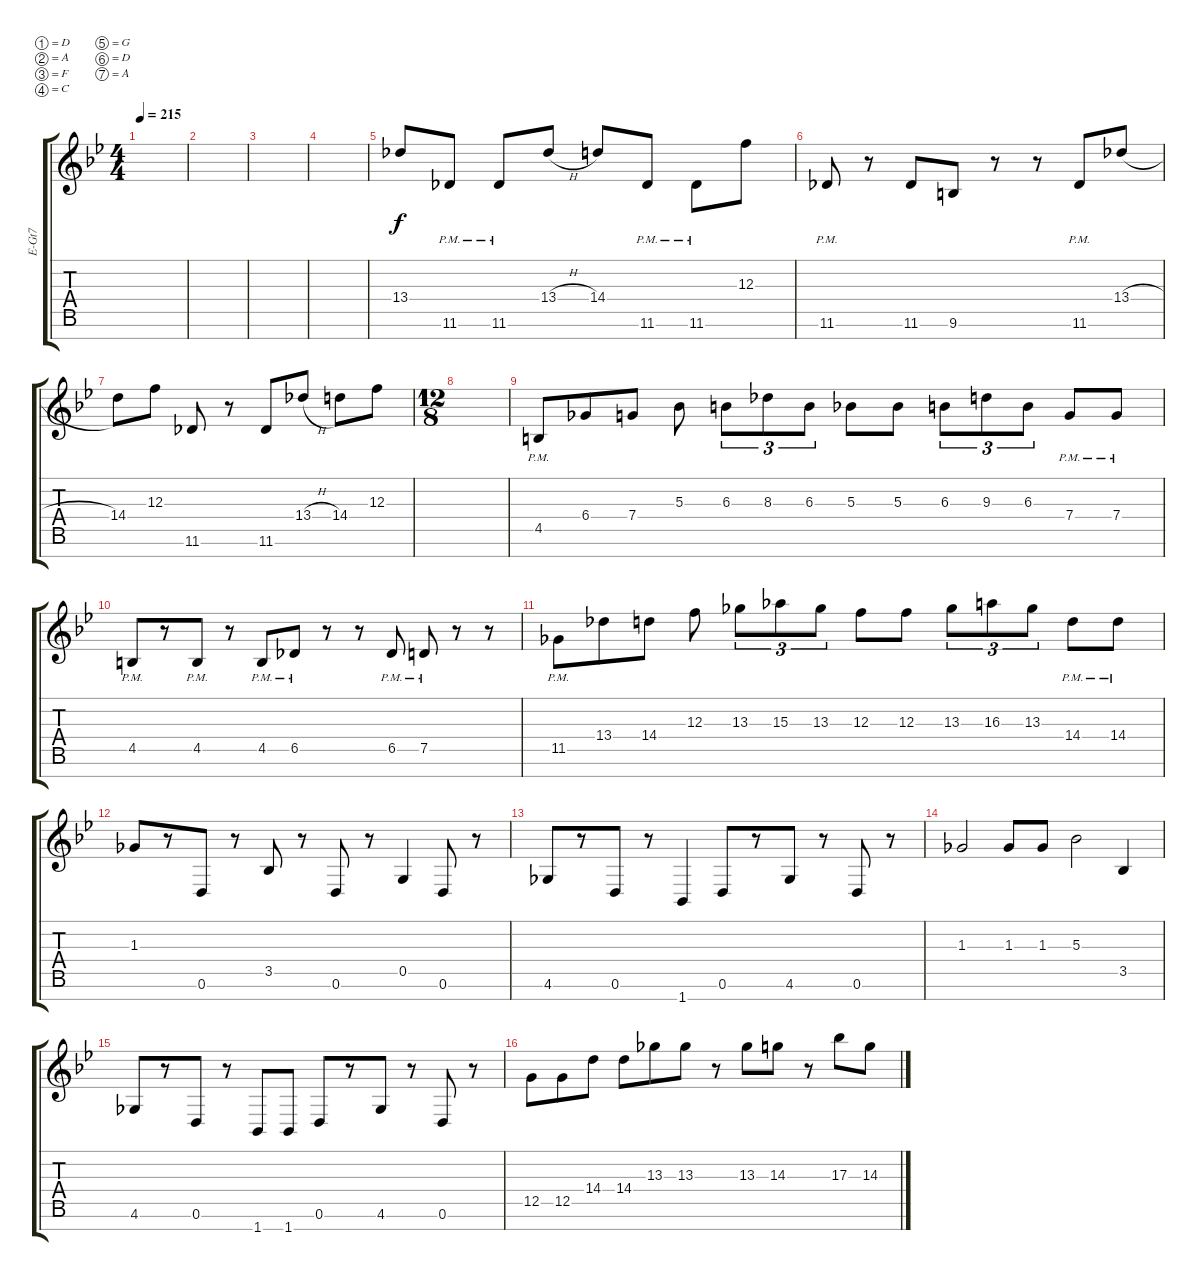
\defaultSystemsLayout 4
\bracketExtendMode groupsimilarinstruments
\otherSystemsTrackNameOrientation horizontal
\track ("Electric Guitar" "E-Gt7") {instrument distortionguitar}
\staff {score tabs}
\tuning (D4 A3 F3 C3 G2 D2 A1)
\ts (4 4)
\tempo 215
\clef g2
\scale
0.333333
\ks bb
|
\scale
0.333333 |
\scale
0.333333 |
\scale
0.333333 |
\scale
0.333333 13.4{acc b}.8{beam Up} 11.6{pm acc b}.8{beam Up} 11.6{pm acc b}.8{beam Up} 13.4{h acc b}.8{beam Up} 14.4{acc forcenatural}.8{beam Up} 11.6{pm acc b}.8{beam Up} 11.6{pm acc b}.8{beam Down} 12.3{acc forcenatural}.8{beam Down} |
\scale
0.333333 11.6{pm acc b}.8{beam Up} r.8{beam Up} 11.6{acc b}.8{beam Up} 9.6{acc #}.8{beam Up} r.8{beam Up} r.8{beam Up} 11.6{pm acc b}.8{beam Up} 13.4{h acc b}.8{beam Up} |
\scale
0.333333 14.4{acc forcenatural}.8{beam Down} 12.3{acc forcenatural}.8{beam Down} 11.6{acc b}.8{beam Up} r.8{beam Up} 11.6{acc b}.8{beam Up} 13.4{h acc b}.8{beam Up} 14.4{acc forcenatural}.8{beam Down} 12.3{acc forcenatural}.8{beam Down} |
\ts (12 8)
\scale
0.333333 |
\scale
0.333333 4.5{pm acc #}.8{beam Up} 6.4{acc b}.8{beam Up} 7.4{acc forcenatural}.8{beam Up} 5.3{acc forcenatural}.8{beam Down} 6.3{acc #}.8{tu (3 2) beam Down} 8.3{acc b}.8{tu (3 2) beam Down} 6.3{acc #}.8{tu (3 2) beam Down} 5.3{acc forcenatural}.8{beam Down} 5.3{acc forcenatural}.8{beam Down} 6.3{acc #}.8{tu (3 2) beam Down} 9.3{acc forcenatural}.8{tu (3 2) beam Down} 6.3{acc #}.8{tu (3 2) beam Down} 7.4{pm acc forcenatural}.8{beam Up} 7.4{pm acc forcenatural}.8{beam Up} |
\scale
0.333333 4.5{pm acc #}.8{beam Up} r.8{beam Up} 4.5{pm acc #}.8{beam Up} r.8{beam Up} 4.5{pm acc #}.8{beam Up} 6.5{pm acc b}.8{beam Up} r.8{beam Up} r.8{beam Up} 6.5{pm acc b}.8{beam Up} 7.5{pm acc forcenatural}.8{beam Up} r.8{beam Up} r.8{beam Up} |
\scale
0.333333 11.5{pm acc b}.8{beam Down} 13.4{acc b}.8{beam Down} 14.4{acc forcenatural}.8{beam Down} 12.3{acc forcenatural}.8{beam Down} 13.3{acc b}.8{tu (3 2) beam Down} 15.3{acc b}.8{tu (3 2) beam Down} 13.3{acc b}.8{tu (3 2) beam Down} 12.3{acc forcenatural}.8{beam Down} 12.3{acc forcenatural}.8{beam Down} 13.3{acc b}.8{tu (3 2) beam Down} 16.3{acc forcenatural}.8{tu (3 2) beam Down} 13.3{acc b}.8{tu (3 2) beam Down} 14.4{pm acc forcenatural}.8{beam Down} 14.4{pm acc forcenatural}.8{beam Down} |
\scale
0.333333 1.3{acc b}.8{beam Up} r.8{beam Up} 0.6{acc forcenatural}.8{beam Up} r.8{beam Up} 3.5{acc forcenatural}.8{beam Up} r.8{beam Up} 0.6{acc forcenatural}.8{beam Up} r.8{beam Up} 0.5{acc forcenatural}.4{beam Up} 0.6{acc forcenatural}.8{beam Up} r.8{beam Up} |
\scale
0.333333 4.6{acc b}.8{beam Up} r.8{beam Up} 0.6{acc forcenatural}.8{beam Up} r.8{beam Up} 1.7{acc forcenatural}.4{beam Up} 0.6{acc forcenatural}.8{beam Up} r.8{beam Up} 4.6{acc b}.8{beam Up} r.8{beam Up} 0.6{acc forcenatural}.8{beam Up} r.8{beam Up} |
\scale
0.333333 1.3{acc b}.2{beam Up} 1.3{acc b}.8{beam Up} 1.3{acc b}.8{beam Up} 5.3{acc forcenatural}.2{beam Down} 3.5{acc forcenatural}.4{beam Up} |
\scale
0.333333 4.6{acc b}.8{beam Up} r.8{beam Up} 0.6{acc forcenatural}.8{beam Up} r.8{beam Up} 1.7{acc forcenatural}.8{beam Up} 1.7{acc forcenatural}.8{beam Up} 0.6{acc forcenatural}.8{beam Up} r.8{beam Up} 4.6{acc b}.8{beam Up} r.8{beam Up} 0.6{acc forcenatural}.8{beam Up} r.8{beam Up} |
\scale
0.333333 12.5{acc forcenatural}.8{beam Down} 12.5{acc forcenatural}.8{beam Down} 14.4{acc forcenatural}.8{beam Down} 14.4{acc forcenatural}.8{beam Down} 13.3{acc b}.8{beam Down} 13.3{acc b}.8{beam Down} r.8{beam Down} 13.3{acc b}.8{beam Down} 14.3{acc forcenatural}.8{beam Down} r.8{beam Down} 17.3{acc forcenatural}.8{beam Down} 14.3{acc forcenatural}.8{beam Down}
